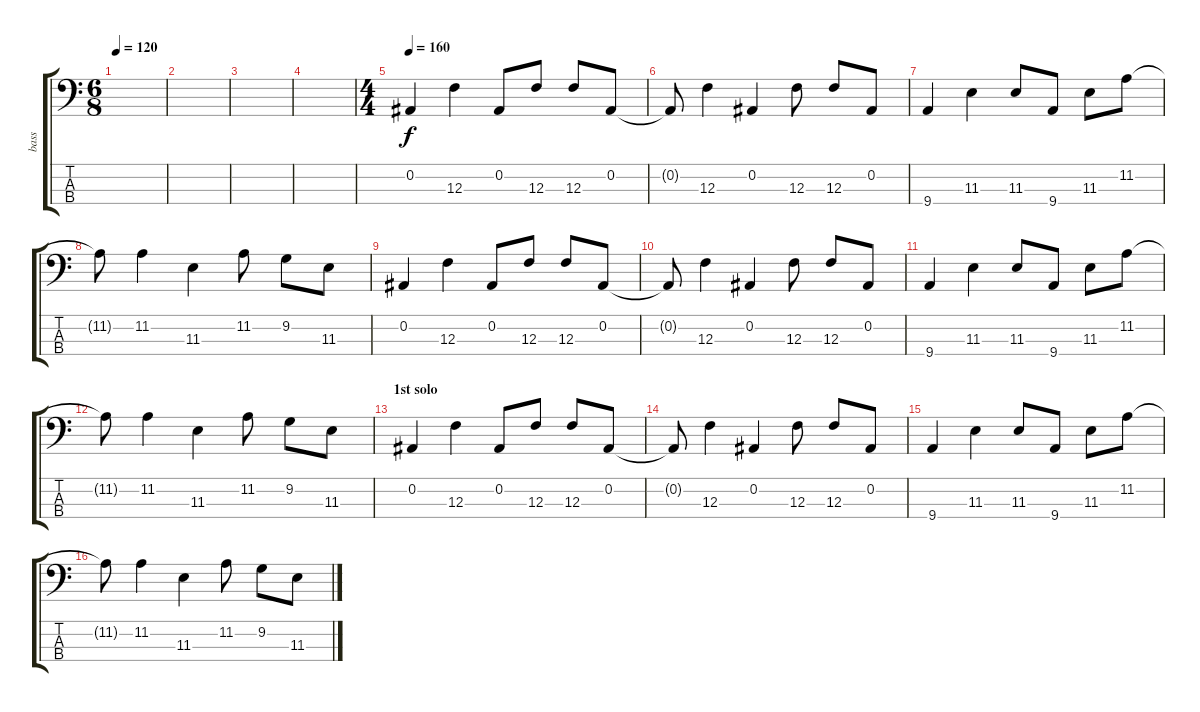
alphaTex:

\track ("bass" "bass") {instrument electricbasspick}
\staff {score tabs}
\tuning (Eb2 Bb1 F1 C1) {hide}
\ts (6 8)
\tempo 120
\clef f4
\ks c
|
|
|
|
\ts (4 4)
\section ("" "")
\tempo 160
0.2.4 12.3.4 0.2.8 12.3.8 12.3.8 0.2.8 |
0.2{t}.8 12.3.4 0.2.4 12.3.8 12.3.8 0.2.8 |
9.4.4 11.3.4 11.3.8 9.4.8 11.3.8 11.2.8 |
11.2{t}.8 11.2.4 11.3.4 11.2.8 9.2.8 11.3.8 |
0.2.4 12.3.4 0.2.8 12.3.8 12.3.8 0.2.8 |
0.2{t}.8 12.3.4 0.2.4 12.3.8 12.3.8 0.2.8 |
9.4.4 11.3.4 11.3.8 9.4.8 11.3.8 11.2.8 |
11.2{t}.8 11.2.4 11.3.4 11.2.8 9.2.8 11.3.8 |
\section ("" "1st solo")
0.2.4 12.3.4 0.2.8 12.3.8 12.3.8 0.2.8 |
0.2{t}.8 12.3.4 0.2.4 12.3.8 12.3.8 0.2.8 |
9.4.4 11.3.4 11.3.8 9.4.8 11.3.8 11.2.8 |
11.2{t}.8 11.2.4 11.3.4 11.2.8 9.2.8 11.3.8
